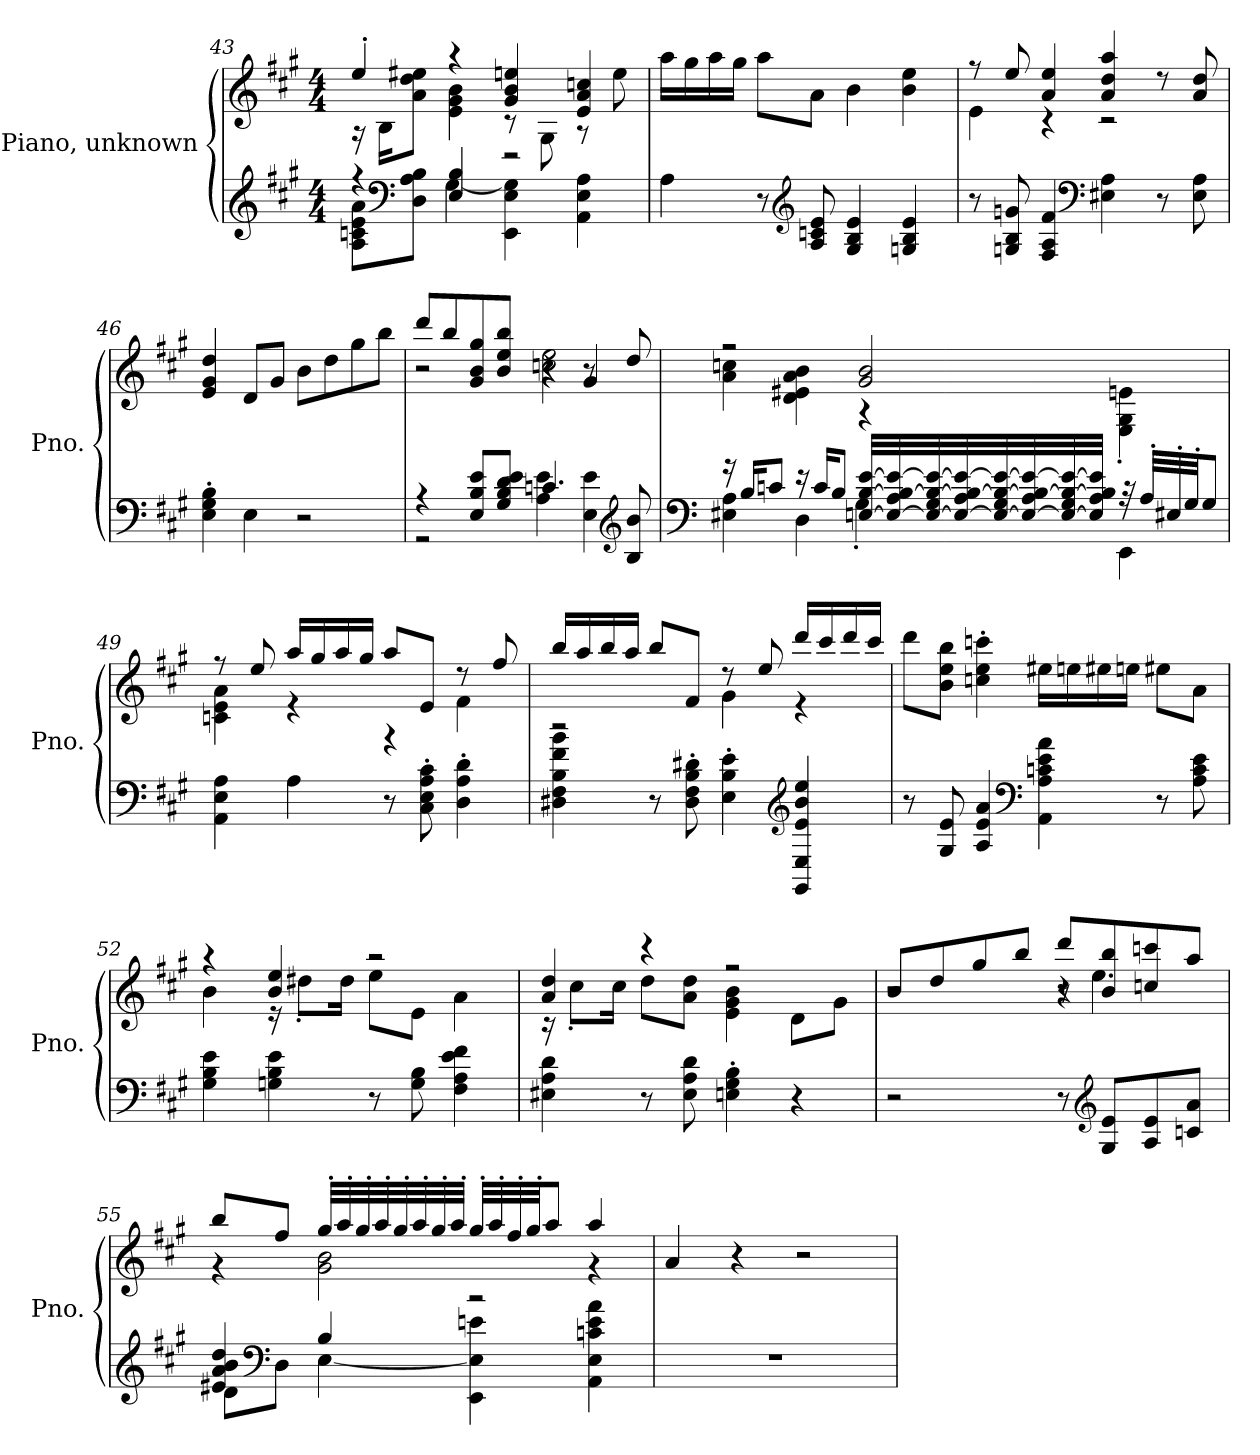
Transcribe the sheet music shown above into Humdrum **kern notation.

**kern	**kern
*part1	*part1
*staff2	*staff1
*I"Piano, unknown	*
*I'Pno.	*
*clefG2	*clefG2
*k[f#c#g#]	*k[f#c#g#]
*M4/4	*M4/4
=43	=43
*^	*^
4r	8A\ 8cn\ 8e\ 8a\L	4ee'/	16r
.	.	.	16B\KL
*clefF4	*	*	*
.	8D\ 8A\ 8B\J	.	8a\ 8dd\ 8ee#X\J
4E/ 4B/	[4G#\	4r	4e\ 4g#\ 4b\
2r	4EE\ 4E\ 4G#\]	4g#/ 4b/ 4een/	8r
.	.	.	8G#\
.	4AA\ 4E\ 4A\	4e/ 4a/ 4ccn/	8r
.	.	.	8ee\
*v	*v	*	*
*	*v	*v
=44	=44
4A\	16aa\LL
.	16gg#\
.	16aa\
.	16gg#\JJ
8r	8aa\L
*clefG2	*
8A/ 8cn/ 8e/	8a\J
4G#/ 4B/ 4e/	4b\
4Gn/ 4B/ 4e/	4b\ 4ee\
!!LO:LB:g=z
=45	=45
*	*^
8r	8r	4e\
8Gn/ 8B/ 8gn/	8ee/	.
4F#/ 4A/ 4f#/	4a/ 4ee/	4r
*clefF4	*	*
4E#X\ 4A\	4a/ 4dd/ 4aa/	2r
8r	8r	.
8E#\ 8A\	8a/ 8dd/	.
*	*v	*v
=46	=46
4E\' 4G#\' 4B\'	4e/ 4g#/ 4dd/
4E\	8d/L
.	8g#/J
2r	8b\L
.	8dd\
.	8gg#\
.	8bb\J
=47	=47
*^	*^
*	*	*	*^
4r	2r	8ddd/L	2r	2r
.	.	8bb/	.	.
8E/ 8B/ 8e/L	.	8g#/ 8b/ 8gg#/	.	.
8G#/ 8B/ 8d/ 8e/J	.	8b/ 8ee/ 8bb/J	.	.
4.cn/	4A\ 4e\	4r	2ccn\ 2ee\	4r
.	4E\ 4e\	8r	.	4g#/
*clefG2	*	*	*	*
8B/ 8b/	.	8dd/	.	.
*	*	*v	*v	*v
!!LO:PB:g=z
=48	=48	=48
*clefF4	*	*
*	*	*^
16r	4E#X\ 4A\	2r	4a\ 4ccn\
16B/KL	.	.	.
8cn/J	.	.	.
16r	4D\	.	4d\ 4e#X\ 4a\ 4b\
16c/KL	.	.	.
8B/J	.	.	.
[32En/ [32B/ [32e/LLL	4G#'\	2g#/ 2b/	4r
32E/_ 32A/ 32B/_ 32e/_	.	.	.
32E/_ 32G#/ 32B/_ 32e/_	.	.	.
32E/_ 32A/ 32B/_ 32e/_	.	.	.
32E/_ 32G#/ 32B/_ 32e/_	.	.	.
32E/_ 32A/ 32B/_ 32e/_	.	.	.
32E/_ 32G#/ 32B/_ 32e/_	.	.	.
32E/] 32A/ 32B/] 32e/]JJJ	.	.	.
32r	4EE\	.	4E\' 4G#\' 4en\'
32A'/LLL	.	.	.
32E#X'/	.	.	.
32G#'/JJ	.	.	.
8G#/J	.	.	.
*v	*v	*	*
=49	=49	=49
4AA\ 4E\ 4A\	8r	4cn\ 4e\ 4a\
.	8ee/	.
4A\	16aa/LL	4r
.	16gg#/	.
.	16aa/	.
.	16gg#/JJ	.
8r	8aa/L	4r
8C#\' 8E\' 8A\' 8c#\'	8e/J	.
4D\' 4A\' 4d\'	8r	4f#\
.	8ff#/	.
!!LO:LB:g=z	!!
=50	=50	=50
4D#X\ 4F#\ 4B\ 4f#\ 4b\	16bb/LL	2r
.	16aa/	.
.	16bb/	.
.	16aa/JJ	.
8r	8bb/L	.
8D#\' 8F#\' 8B\' 8d#X\'	8f#/J	.
4E\' 4B\' 4e\'	8r	4g#\
.	8ee/	.
*clefG2	*	*
4GG#/ 4E/ 4e/ 4b/ 4ee/	16ddd/LL	4r
.	16ccc#/	.
.	16ddd/	.
.	16ccc#/JJ	.
*	*v	*v
=51	=51
8r	8ddd\L
8G#/ 8e/	8b\ 8ee\ 8bb\J
4A/ 4e/ 4a/	4ccn\' 4ee\' 4cccn\'
*clefF4	*
4AA\ 4A\ 4cn\ 4e\ 4a\	16ee#X\LL
.	16een\
.	16ee#X\
.	16een\JJ
8r	8ee#X\L
8A\ 8c\ 8e\	8a\J
=52	=52
*	*^
4G#\ 4B\ 4e\	4r	4b\
4Gn\ 4B\ 4e\	4b/ 4ee/	16r
.	.	8dd#X'\L
.	.	16dd#\Jk
8r	2r	8ee\L
8G\ 8B\	.	8e\J
4F#\ 4A\ 4e\ 4f#\	.	4a\
!!LO:LB:g=z	!!
=53	=53	=53
4E#X\ 4A\ 4d\	4a/ 4dd/	16r
.	.	8cc#'\L
.	.	16cc#\Jk
8r	4r	8dd\L
8E#\ 8A\ 8d\	.	8a\ 8dd\J
4En\' 4G#\' 4B\'	2r	4e\ 4g#\ 4b\
4r	.	8d\L
.	.	8g#\J
=54	=54	=54
*	*	*^
2r	8b/L	2r	2r
.	8dd/	.	.
.	8gg#/	.	.
.	8bb/J	.	.
8r	8ddd/L	8r	4r
*clefG2	*	*	*
8G#/ 8e/L	8b/ 8bb/	4.ee\	.
8A/ 8e/	8cccn/	.	4ccn/
8cn/ 8a/J	8aa/J	.	.
*	*	*v	*v
=55	=55	=55
*^	*	*
4e#X/ 4a/ 4b/ 4dd/	8d\L	8bb/L	4r
*clefF4	*	*	*
.	8D\J	8ff#/J	.
4B/	[4E\	32gg#'/LLL	2g#\ 2b\
.	.	32aa'/	.
.	.	32gg#'/	.
.	.	32aa'/	.
.	.	32gg#'/	.
.	.	32aa'/	.
.	.	32gg#'/	.
.	.	32aa'/JJJ	.
2r	4EE\ 4E\] 4en\	32gg#'/LLL	.
.	.	32aa'/	.
.	.	32ff#'/	.
.	.	32gg#'/JJ	.
.	.	8aa/J	.
.	4AA\ 4E\ 4cn\ 4e\ 4a\	4aa/	4r
*v	*v	*	*
*	*v	*v
!!LO:LB:g=z
=56	=56
1r	4a/
.	4r
.	2r
=	=
*-	*-
